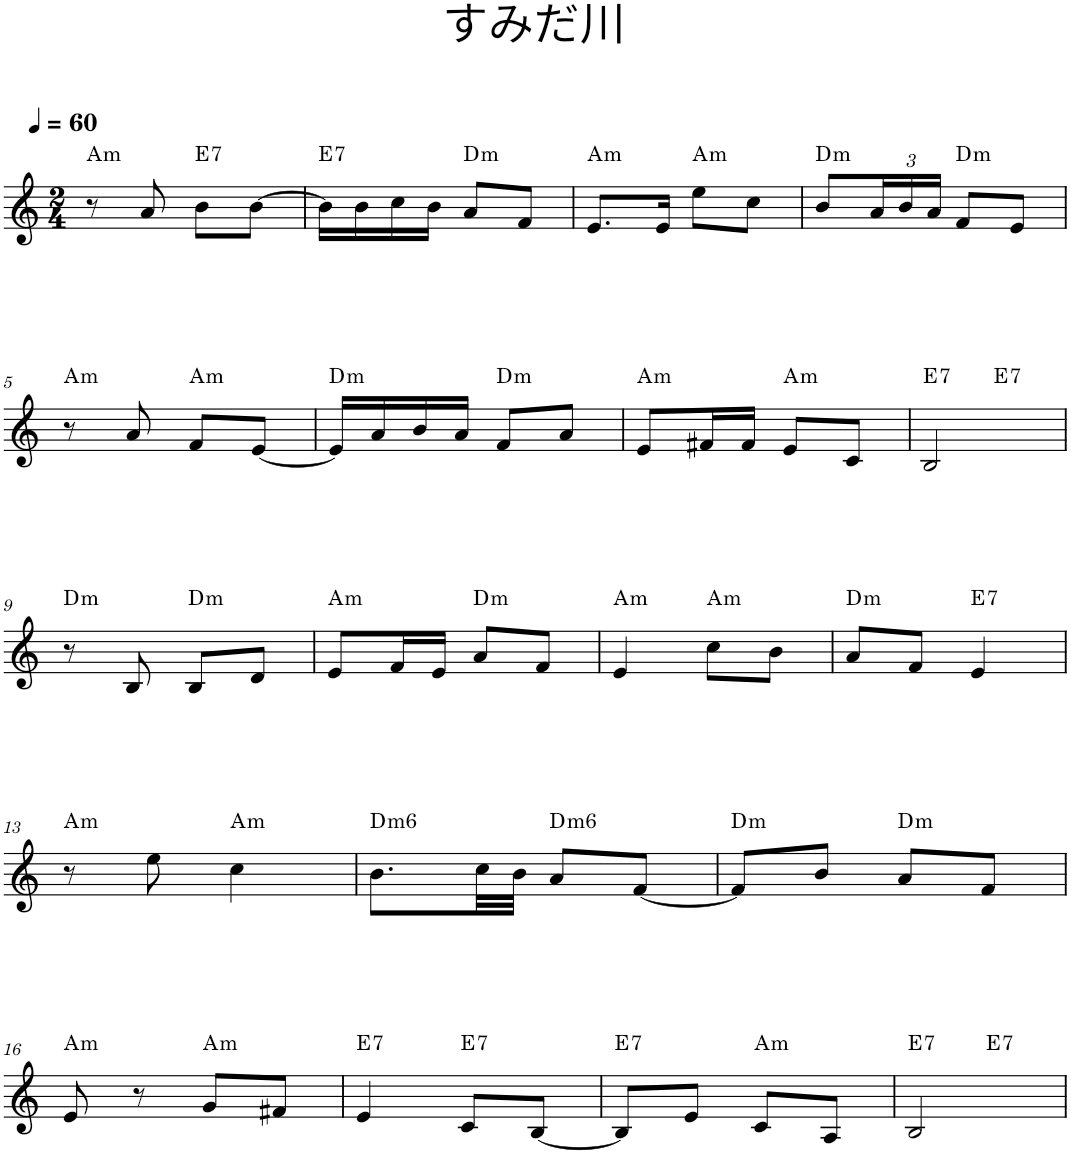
**kern	**harte
*part1	*part1
*staff1	*
*I"Piano	*
*I'Pno.	*
*clefG2	*
*k[]	*
*M2/4	*
*MM60	*
=1	=1
!	!LO:H:kt=m
8r	A:min
8a/	.
!	!LO:H:kt=7
8b\L	E:7
[8b\J	.
=2	=2
!	!LO:H:kt=7
16b\LL]	E:7
16b\	.
16cc\	.
16b\JJ	.
!	!LO:H:kt=m
8a/L	D:min
8f/J	.
=3	=3
!	!LO:H:kt=m
8.e/L	A:min
16e/Jk	.
!	!LO:H:kt=m
8ee\L	A:min
8cc\J	.
=4	=4
!	!LO:H:kt=m
8b/L	D:min
*Xbrackettup	*
24a/L	.
24b/	.
24a/JJ	.
!	!LO:H:kt=m
8f/L	D:min
8e/J	.
!!LO:LB:g=z
=5	=5
!	!LO:H:kt=m
8r	A:min
8a/	.
!	!LO:H:kt=m
8f/L	A:min
[8e/J	.
=6	=6
!	!LO:H:kt=m
16e/LL]	D:min
16a/	.
16b/	.
16a/JJ	.
!	!LO:H:kt=m
8f/L	D:min
8a/J	.
=7	=7
!	!LO:H:kt=m
8e/L	A:min
16f#X/L	.
16f#/JJ	.
!	!LO:H:kt=m
8e/L	A:min
8c/J	.
=8	=8
!	!LO:H:kt=7
*^	*
2B/	4ryy	E:7
!	!	!LO:H:kt=7
.	4ryy	E:7
!!LO:LB:g=z	!!
=9	=9	=9
!	!	!LO:H:kt=m
*v	*v	*
8r	D:min
8B/	.
!	!LO:H:kt=m
8B/L	D:min
8d/J	.
=10	=10
!	!LO:H:kt=m
8e/L	A:min
16f/L	.
16e/JJ	.
!	!LO:H:kt=m
8a/L	D:min
8f/J	.
=11	=11
!	!LO:H:kt=m
4e/	A:min
!	!LO:H:kt=m
8cc\L	A:min
8b\J	.
=12	=12
!	!LO:H:kt=m
8a/L	D:min
8f/J	.
!	!LO:H:kt=7
4e/	E:7
!!LO:LB:g=z
=13	=13
!	!LO:H:kt=m
8r	A:min
8ee\	.
!	!LO:H:kt=m
4cc\	A:min
=14	=14
!	!LO:H:kt=m6
8.b\L	D:min6
32cc\LL	.
32b\JJJ	.
!	!LO:H:kt=m6
8a/L	D:min6
[8f/J	.
=15	=15
!	!LO:H:kt=m
8f/L]	D:min
8b/J	.
!	!LO:H:kt=m
8a/L	D:min
8f/J	.
!!LO:LB:g=z
=16	=16
!	!LO:H:kt=m
8e/	A:min
8r	.
!	!LO:H:kt=m
8g/L	A:min
8f#X/J	.
=17	=17
!	!LO:H:kt=7
4e/	E:7
!	!LO:H:kt=7
8c/L	E:7
[8B/J	.
=18	=18
!	!LO:H:kt=7
8B/L]	E:7
8e/J	.
!	!LO:H:kt=m
8c/L	A:min
8A/J	.
=19	=19
!	!LO:H:kt=7
*^	*
2B/	4ryy	E:7
!	!	!LO:H:kt=7
.	4ryy	E:7
*v	*v	*
=	=
*-	*-
